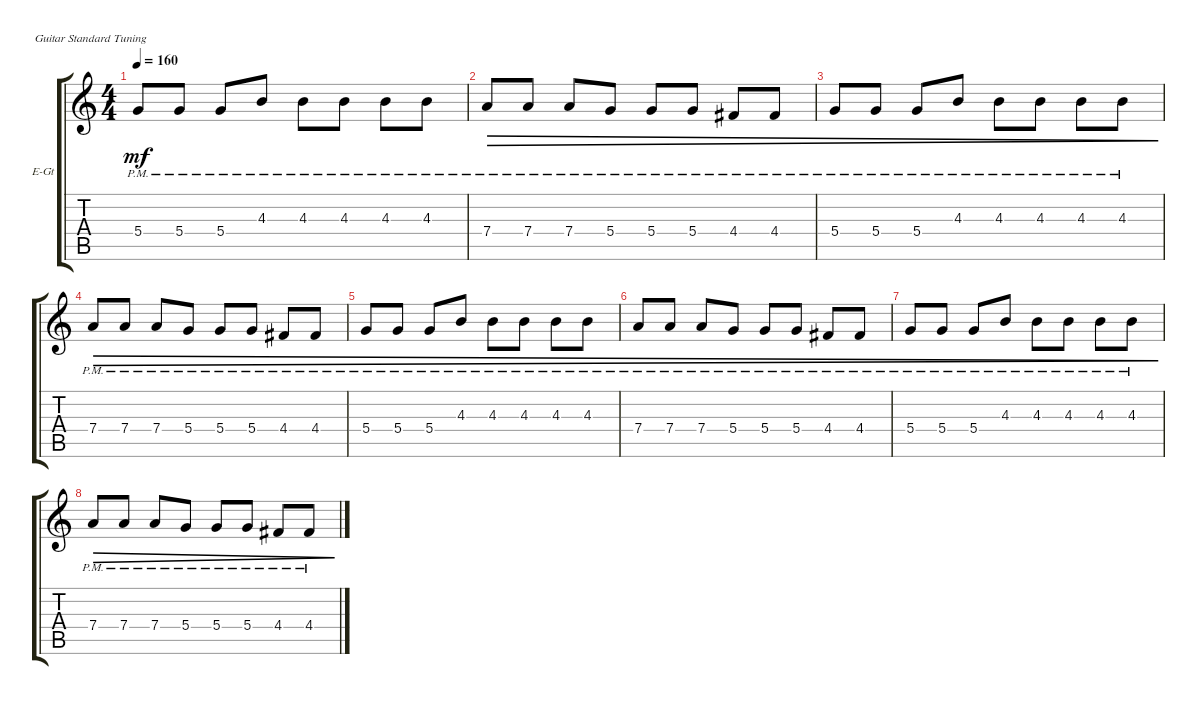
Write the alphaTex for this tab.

\defaultSystemsLayout 4
\bracketExtendMode groupsimilarinstruments
\firstSystemTrackNameOrientation horizontal
\otherSystemsTrackNameOrientation horizontal
\track ("Electric Guitar" "E-Gt") {instrument distortionguitar}
\staff {score tabs}
\tuning (E4 B3 G3 D3 A2 E2)
\ts (4 4)
\tempo 160
\clef g2
\ks c
5.4{pm}.8{dy mf} 5.4{pm}.8 5.4{pm}.8 4.3{pm}.8 4.3{pm}.8 4.3{pm}.8 4.3{pm}.8 4.3{pm}.8 |
7.4{pm}.8{dec} 7.4{pm}.8{dec} 7.4{pm}.8{dec} 5.4{pm}.8{dec} 5.4{pm}.8{dec} 5.4{pm}.8{dec} 4.4{pm}.8{dec} 4.4{pm}.8{dec} |
5.4{pm}.8{dec} 5.4{pm}.8{dec} 5.4{pm}.8{dec} 4.3{pm}.8{dec} 4.3{pm}.8{dec} 4.3{pm}.8{dec} 4.3{pm}.8{dec} 4.3{pm}.8{dec} |
7.4{pm}.8{dec} 7.4{pm}.8{dec} 7.4{pm}.8{dec} 5.4{pm}.8{dec} 5.4{pm}.8{dec} 5.4{pm}.8{dec} 4.4{pm}.8{dec} 4.4{pm}.8{dec} |
5.4{pm}.8{dec} 5.4{pm}.8{dec} 5.4{pm}.8{dec} 4.3{pm}.8{dec} 4.3{pm}.8{dec} 4.3{pm}.8{dec} 4.3{pm}.8{dec} 4.3{pm}.8{dec} |
7.4{pm}.8{dec} 7.4{pm}.8{dec} 7.4{pm}.8{dec} 5.4{pm}.8{dec} 5.4{pm}.8{dec} 5.4{pm}.8{dec} 4.4{pm}.8{dec} 4.4{pm}.8{dec} |
5.4{pm}.8{dec} 5.4{pm}.8{dec} 5.4{pm}.8{dec} 4.3{pm}.8{dec} 4.3{pm}.8{dec} 4.3{pm}.8{dec} 4.3{pm}.8{dec} 4.3{pm}.8{dec} |
7.4{pm}.8{dec} 7.4{pm}.8{dec} 7.4{pm}.8{dec} 5.4{pm}.8{dec} 5.4{pm}.8{dec} 5.4{pm}.8{dec} 4.4{pm}.8{dec} 4.4{pm}.8{dec}
